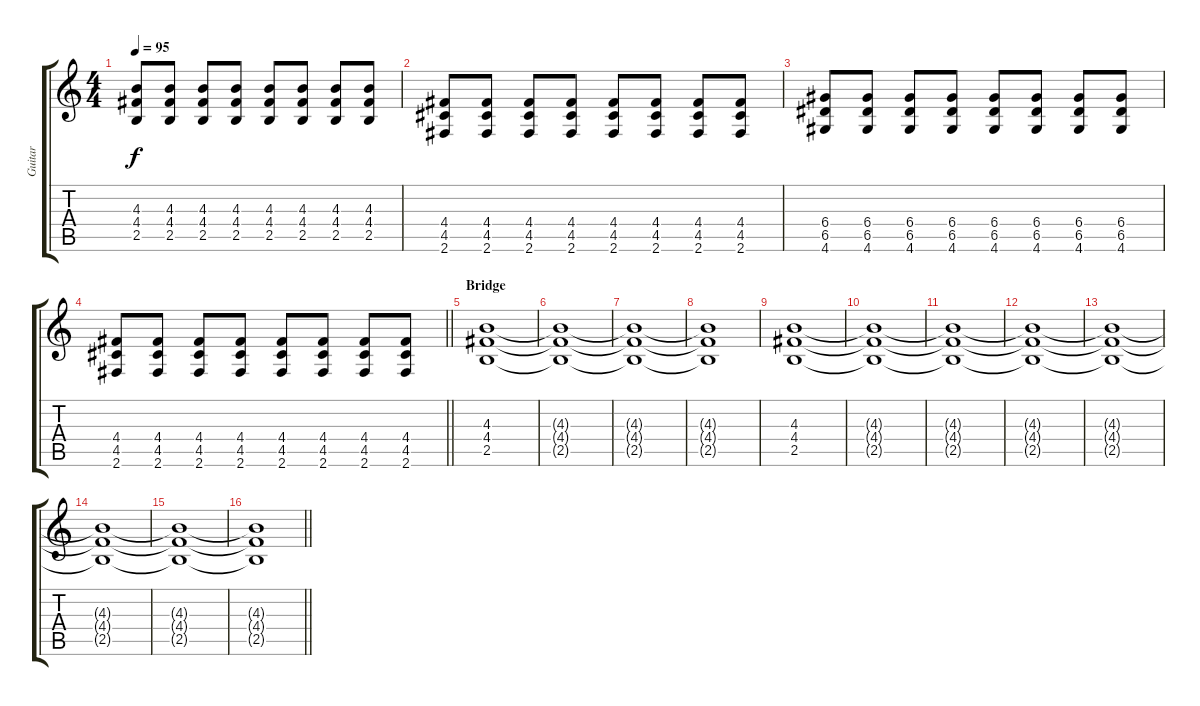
\track ("Guitar" "Guitar") {instrument distortionguitar}
\staff {score tabs}
\tuning (E4 B3 G3 D3 A2 E2) {hide}
\ts (4 4)
\tempo 95
\clef g2
\ks c
(4.3 4.4 2.5).8{dy f} (4.3 4.4 2.5).8 (4.3 4.4 2.5).8 (4.3 4.4 2.5).8 (4.3 4.4 2.5).8 (4.3 4.4 2.5).8 (4.3 4.4 2.5).8 (4.3 4.4 2.5).8 |
(4.4 4.5 2.6).8 (4.4 4.5 2.6).8 (4.4 4.5 2.6).8 (4.4 4.5 2.6).8 (4.4 4.5 2.6).8 (4.4 4.5 2.6).8 (4.4 4.5 2.6).8 (4.4 4.5 2.6).8 |
(6.4 6.5 4.6).8 (6.4 6.5 4.6).8 (6.4 6.5 4.6).8 (6.4 6.5 4.6).8 (6.4 6.5 4.6).8 (6.4 6.5 4.6).8 (6.4 6.5 4.6).8 (6.4 6.5 4.6).8 |
\barLineRight lightlight
(4.4 4.5 2.6).8 (4.4 4.5 2.6).8 (4.4 4.5 2.6).8 (4.4 4.5 2.6).8 (4.4 4.5 2.6).8 (4.4 4.5 2.6).8 (4.4 4.5 2.6).8 (4.4 4.5 2.6).8 |
\section ("" "Bridge")
(4.3 4.4 2.5).1 |
(4.3{t} 4.4{t} 2.5{t}).1 |
(4.3{t} 4.4{t} 2.5{t}).1 |
(4.3{t} 4.4{t} 2.5{t}).1 |
(4.3 4.4 2.5).1 |
(4.3{t} 4.4{t} 2.5{t}).1 |
(4.3{t} 4.4{t} 2.5{t}).1 |
(4.3{t} 4.4{t} 2.5{t}).1 |
(4.3{t} 4.4{t} 2.5{t}).1 |
(4.3{t} 4.4{t} 2.5{t}).1 |
(4.3{t} 4.4{t} 2.5{t}).1 |
\barLineRight lightlight
(4.3{t} 4.4{t} 2.5{t}).1
